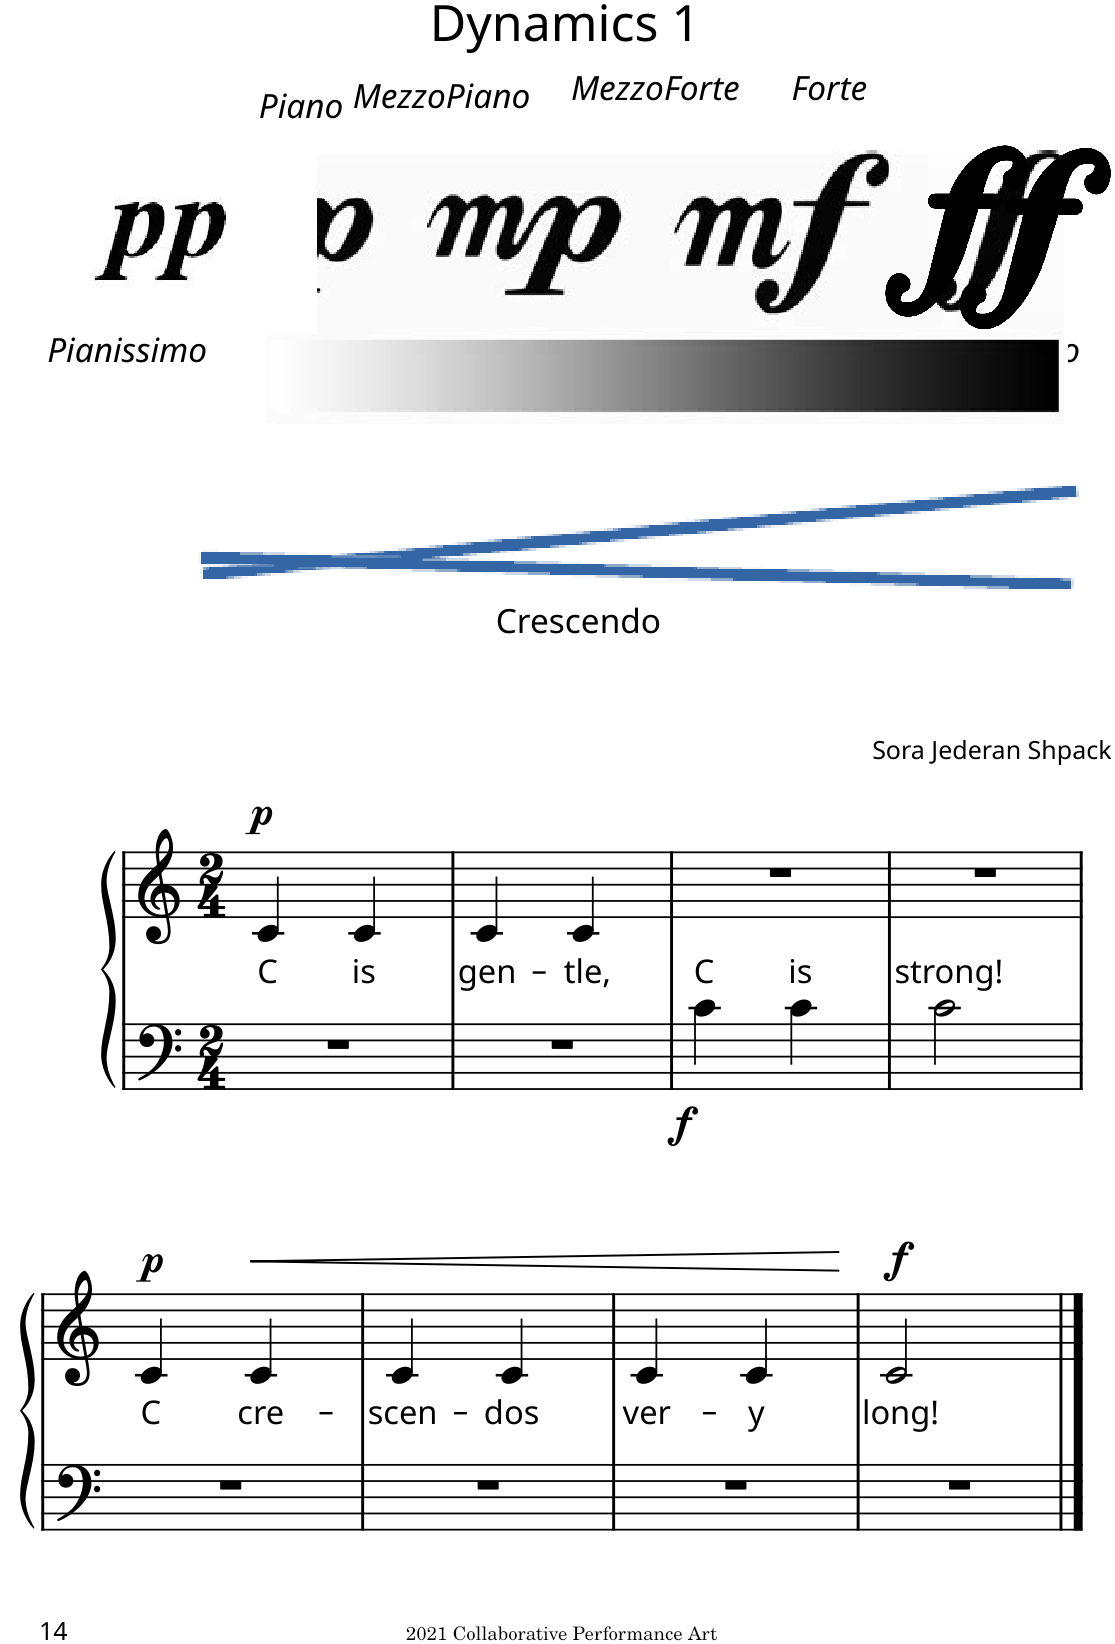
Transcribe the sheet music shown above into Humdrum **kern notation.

**kern	**text	**kern	**text	**dynam	**kern	**kern
*part2	*part2	*part2	*part2	*part2	*part1	*part1
*staff4	*staff4	*staff3	*staff3	*staff3/4	*staff2	*staff1
*I"Piano	*	*	*	*	*I"Piano	*
*I'Pno	*	*	*	*	*I'Pno	*
!!LO:PB:g=z
*	*	*	*	*	*stria5	*stria5
*clefF4	*	*clefG2	*	*	*clefF4	*clefG2
*k[]	*	*k[]	*	*	*k[]	*k[]
*M2/4	*	*M2/4	*	*	*M2/4	*M2/4
=1	=1	=1	=1	=1	=1	=1
!	!	!	!LO:LY:b	!LO:DY:a	!	!
2r	.	4c/	C	p	2r	2r
!	!	!	!LO:LY:b	!	!	!
.	.	4c/	is	.	.	.
=2	=2	=2	=2	=2	=2	=2
!	!	!	!LO:LY:b	!	!	!
2r	.	4c/	gen-	.	2r	2r
!	!	!	!LO:LY:b	!	!	!
.	.	4c/	-tle,	.	.	.
=3	=3	=3	=3	=3	=3	=3
!	!LO:LY:a	!	!	!LO:DY:b=2	!	!
4c\	C	2r	.	f	2r	2r
!	!LO:LY:a	!	!	!	!	!
4c\	is	.	.	.	.	.
=4	=4	=4	=4	=4	=4	=4
!	!LO:LY:a	!	!	!	!	!
2c\	strong!	2r	.	.	2r	2r
!!LO:LB:g=z
=5	=5	=5	=5	=5	=5	=5
!	!	!	!LO:LY:b	!LO:DY:a	!	!
2r	.	4c/	C	p	2r	2r
!	!	!	!LO:LY:b	!LO:HP:b	!	!
.	.	4c/	cre-	<	.	.
=6	=6	=6	=6	=6	=6	=6
!	!	!	!LO:LY:b	!	!	!
2r	.	4c/	-scen-	.	2r	2r
!	!	!	!LO:LY:b	!	!	!
.	.	4c/	-dos	.	.	.
=7	=7	=7	=7	=7	=7	=7
!	!	!	!LO:LY:b	!	!	!
2r	.	4c/	ver-	.	2r	2r
!	!	!	!LO:LY:b	!	!	!
.	.	4c/	-y	.	.	.
.	.	.	.	[	.	.
=8	=8	=8	=8	=8	=8	=8
!	!	!	!LO:LY:b	!LO:DY:a	!	!
2r	.	2c/	long!	f	2r	2r
==	==	==	==	==	==	==
*-	*-	*-	*-	*-	*-	*-
